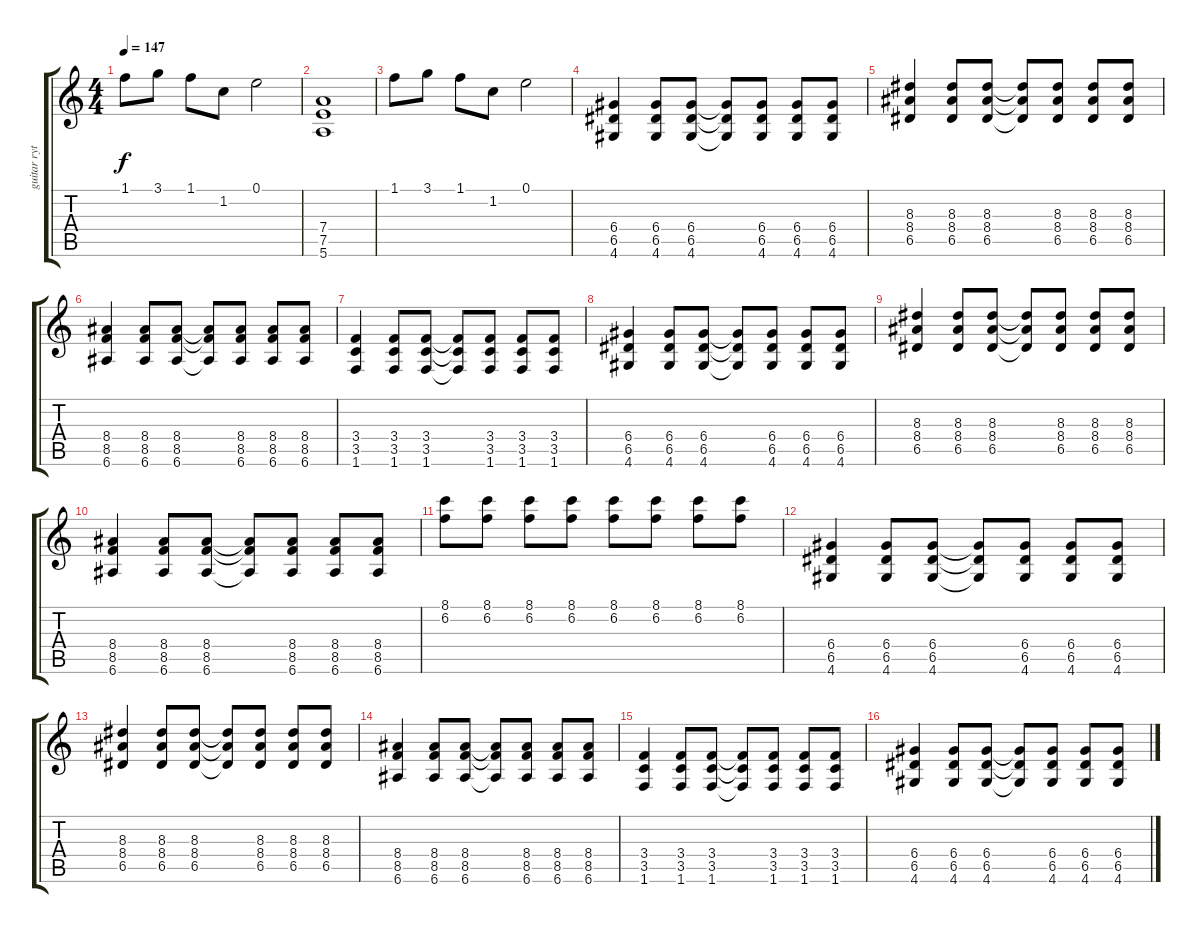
\track ("guitar rythmik/solo" "guitar ryt") {instrument distortionguitar}
\staff {score tabs}
\tuning (E4 B3 G3 D3 A2 E2) {hide}
\ts (4 4)
\tempo 147
\clef g2
\ks c
1.1.8{dy f} 3.1.8 1.1.8 1.2.8 0.1.2 |
(7.4 7.5 5.6).1 |
1.1.8 3.1.8 1.1.8 1.2.8 0.1.2 |
(6.4 6.5 4.6).4{volume 11} (6.4 6.5 4.6).8 (6.4 6.5 4.6).8 (6.4{t} 6.5{t} 4.6{t}).8 (6.4 6.5 4.6).8 (6.4 6.5 4.6).8 (6.4 6.5 4.6).8 |
(8.3 8.4 6.5).4 (8.3 8.4 6.5).8 (8.3 8.4 6.5).8 (8.3{t} 8.4{t} 6.5{t}).8 (8.3 8.4 6.5).8 (8.3 8.4 6.5).8 (8.3 8.4 6.5).8 |
(8.4 8.5 6.6).4 (8.4 8.5 6.6).8 (8.4 8.5 6.6).8 (8.4{t} 8.5{t} 6.6{t}).8 (8.4 8.5 6.6).8 (8.4 8.5 6.6).8 (8.4 8.5 6.6).8 |
(3.4 3.5 1.6).4 (3.4 3.5 1.6).8 (3.4 3.5 1.6).8 (3.4{t} 3.5{t} 1.6{t}).8 (3.4 3.5 1.6).8 (3.4 3.5 1.6).8 (3.4 3.5 1.6).8 |
(6.4 6.5 4.6).4 (6.4 6.5 4.6).8 (6.4 6.5 4.6).8 (6.4{t} 6.5{t} 4.6{t}).8 (6.4 6.5 4.6).8 (6.4 6.5 4.6).8 (6.4 6.5 4.6).8 |
(8.3 8.4 6.5).4 (8.3 8.4 6.5).8 (8.3 8.4 6.5).8 (8.3{t} 8.4{t} 6.5{t}).8 (8.3 8.4 6.5).8 (8.3 8.4 6.5).8 (8.3 8.4 6.5).8 |
(8.4 8.5 6.6).4 (8.4 8.5 6.6).8 (8.4 8.5 6.6).8 (8.4{t} 8.5{t} 6.6{t}).8 (8.4 8.5 6.6).8 (8.4 8.5 6.6).8 (8.4 8.5 6.6).8 |
(8.1 6.2).8 (8.1 6.2).8 (8.1 6.2).8 (8.1 6.2).8 (8.1 6.2).8 (8.1 6.2).8 (8.1 6.2).8 (8.1 6.2).8 |
(6.4 6.5 4.6).4 (6.4 6.5 4.6).8 (6.4 6.5 4.6).8 (6.4{t} 6.5{t} 4.6{t}).8 (6.4 6.5 4.6).8 (6.4 6.5 4.6).8 (6.4 6.5 4.6).8 |
(8.3 8.4 6.5).4 (8.3 8.4 6.5).8 (8.3 8.4 6.5).8 (8.3{t} 8.4{t} 6.5{t}).8 (8.3 8.4 6.5).8 (8.3 8.4 6.5).8 (8.3 8.4 6.5).8 |
(8.4 8.5 6.6).4 (8.4 8.5 6.6).8 (8.4 8.5 6.6).8 (8.4{t} 8.5{t} 6.6{t}).8 (8.4 8.5 6.6).8 (8.4 8.5 6.6).8 (8.4 8.5 6.6).8 |
(3.4 3.5 1.6).4 (3.4 3.5 1.6).8 (3.4 3.5 1.6).8 (3.4{t} 3.5{t} 1.6{t}).8 (3.4 3.5 1.6).8 (3.4 3.5 1.6).8 (3.4 3.5 1.6).8 |
(6.4 6.5 4.6).4 (6.4 6.5 4.6).8 (6.4 6.5 4.6).8 (6.4{t} 6.5{t} 4.6{t}).8 (6.4 6.5 4.6).8 (6.4 6.5 4.6).8 (6.4 6.5 4.6).8
